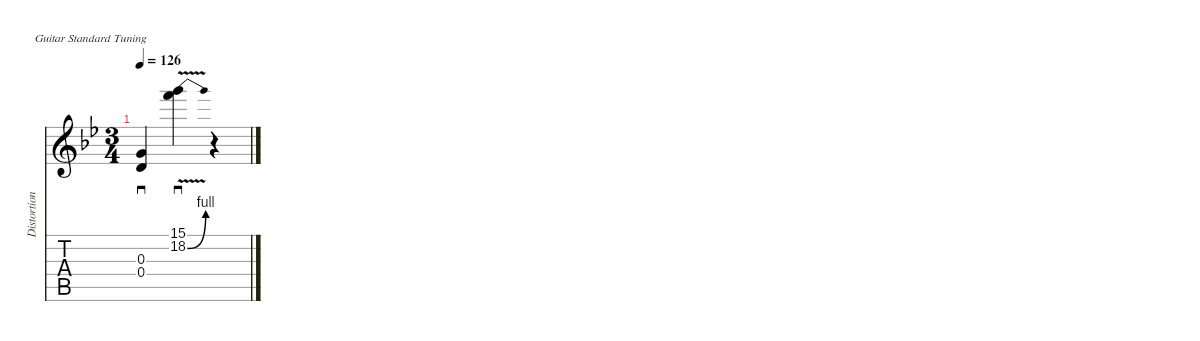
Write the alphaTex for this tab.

\defaultSystemsLayout 4
\hideDynamics
\bracketExtendMode nobrackets
\otherSystemsTrackNameOrientation horizontal
\defaultBarNumberDisplay FirstOfSystem
\track ("Distortion Guitar" "Distortion") {instrument distortionguitar}
\staff {score tabs}
\tuning (E4 B3 G3 D3 A2 E2)
\ts (3 4)
\tempo 126
\clef g2
\ks gminor
(0.4{acc forcenatural} 0.3{acc forcenatural}).4{sd dy mf beam Up} (18.2{be (bend 0 0 15 4) v acc forcenatural} 15.1{acc forcenatural}).4{sd beam Down} r.4{beam Down}
